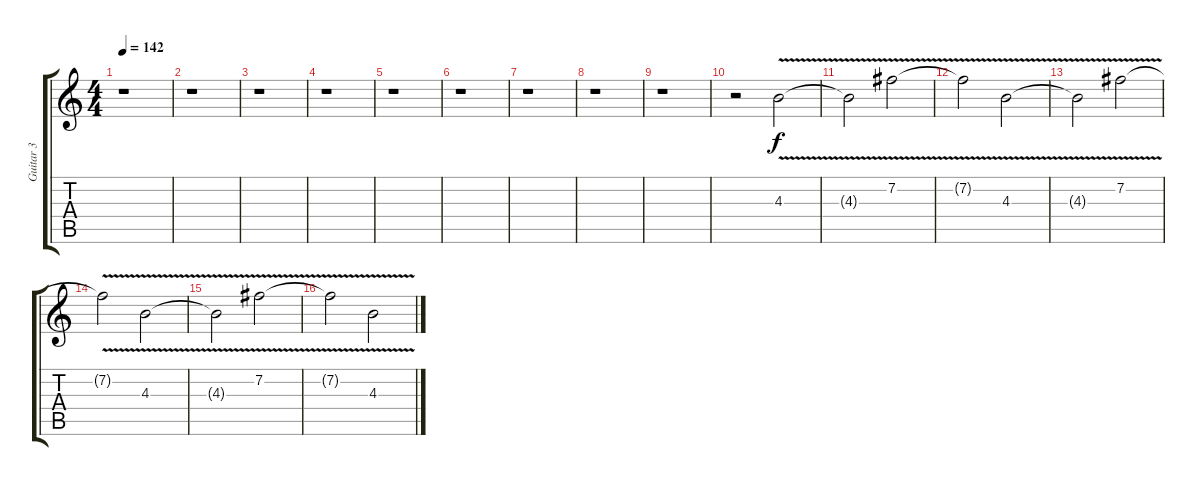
\track ("Guitar 3" "Guitar 3") {instrument distortionguitar}
\staff {score tabs}
\tuning (E4 B3 G3 D3 A2 E2) {hide}
\ts (4 4)
\tempo 142
\clef g2
\ks c
r.1{dy f} |
r.1 |
r.1 |
r.1 |
r.1 |
r.1 |
r.1 |
r.1 |
r.1 |
r.2 4.3{v}.2 |
4.3{t}.2 7.2{v}.2 |
7.2{t}.2 4.3{v}.2 |
4.3{t}.2 7.2{v}.2 |
7.2{t}.2 4.3{v}.2 |
4.3{t}.2 7.2{v}.2 |
7.2{t}.2 4.3{v}.2
